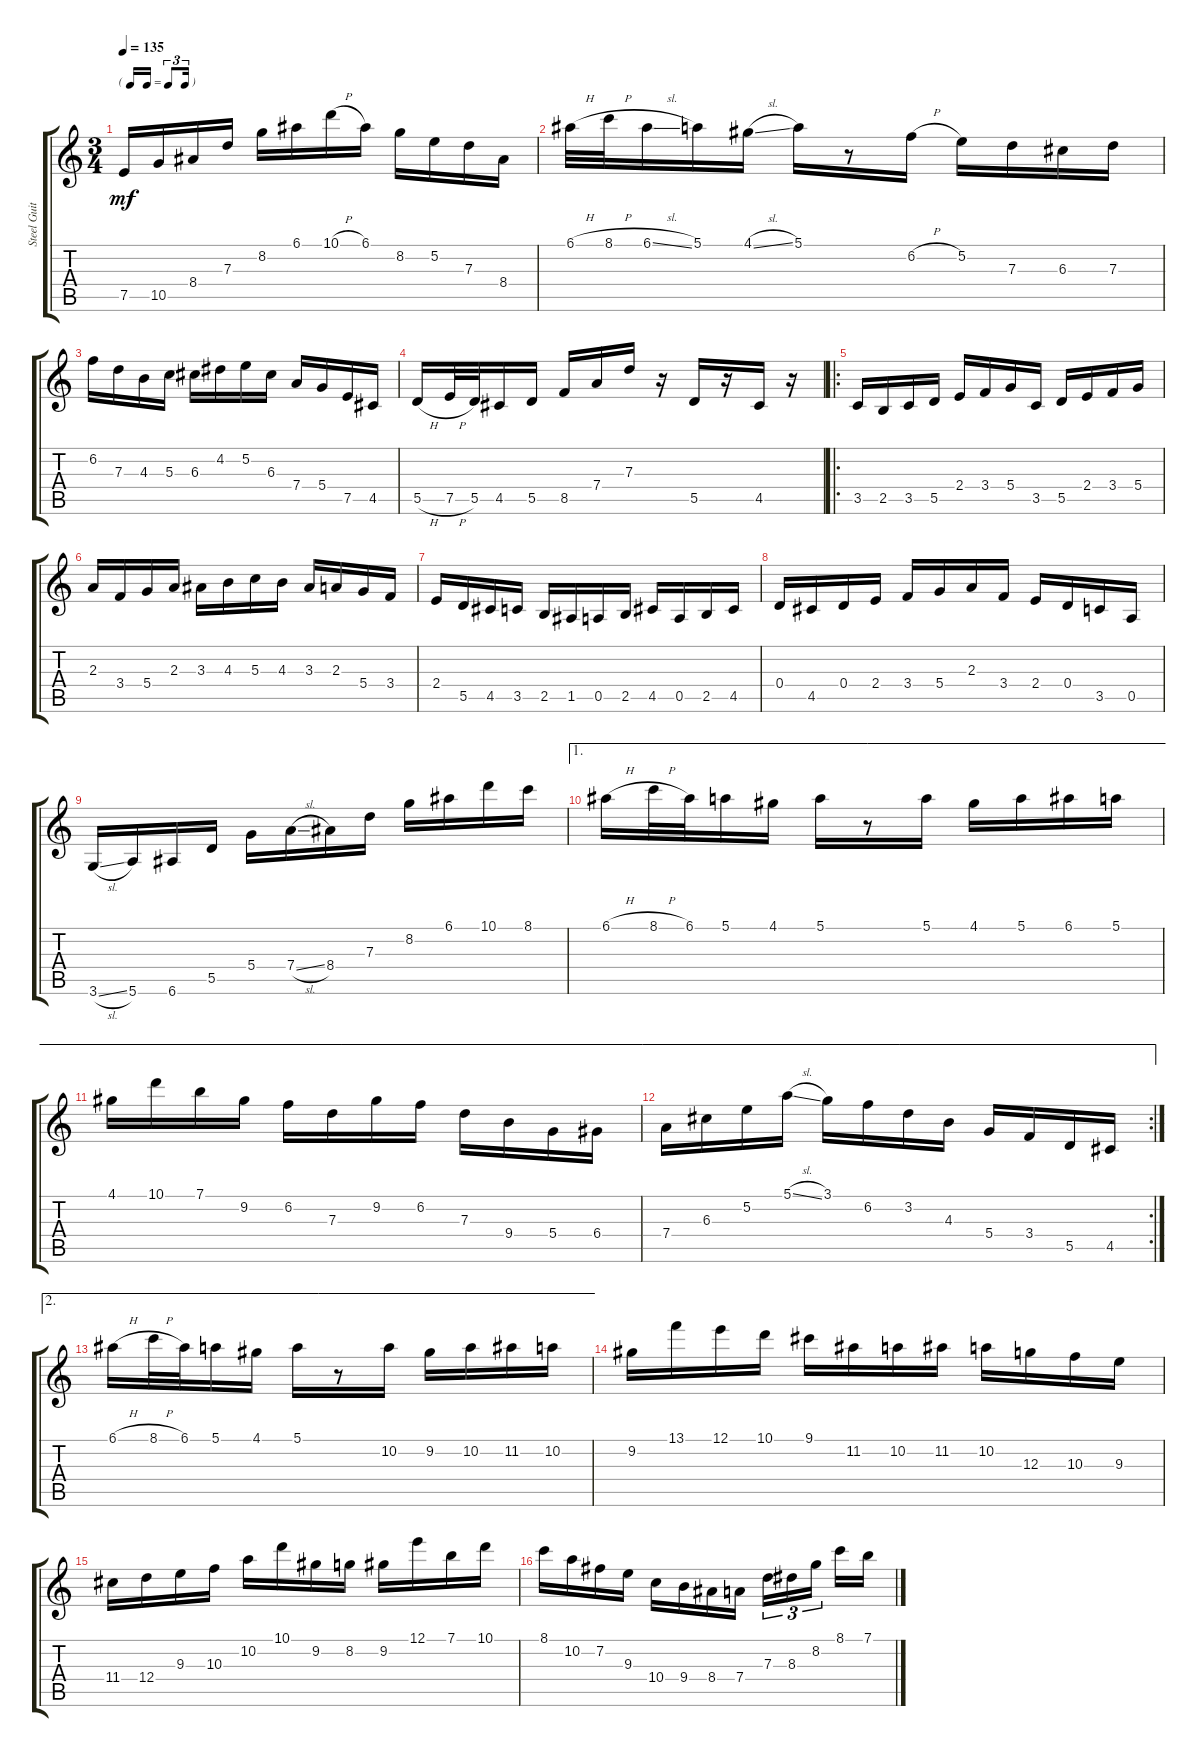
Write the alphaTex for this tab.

\track ("Steel Guitar" "Steel Guit") {instrument acousticguitarsteel}
\staff {score tabs}
\tuning (E4 B3 G3 D3 A2 E2) {hide}
\ts (3 4)
\tf triplet16th
\tempo 135
\clef g2
\ks c
7.5.16{dy mf} 10.5.16 8.4.16 7.3.16 8.2.16 6.1.16 10.1{h}.16 6.1.16 8.2.16 5.2.16 7.3.16 8.4.16 |
6.1{h}.32 8.1{h}.32 6.1{sl}.16 5.1.16 4.1{sl}.16 5.1.16 r.8 6.2{h}.16 5.2.16 7.3.16 6.3.16 7.3.16 |
6.2.16 7.3.16 4.3.16 5.3.16 6.3.16 4.2.16 5.2.16 6.3.16 7.4.16 5.4.16 7.5.16 4.5.16 |
5.5{h}.16 7.5{h}.32 5.5.32 4.5.16 5.5.16 8.5.16 7.4.16 7.3.16 r.16 5.5.16 r.16 4.5.16 r.16 |
\ro
3.5.16 2.5.16 3.5.16 5.5.16 2.4.16 3.4.16 5.4.16 3.5.16 5.5.16 2.4.16 3.4.16 5.4.16 |
2.3.16 3.4.16 5.4.16 2.3.16 3.3.16 4.3.16 5.3.16 4.3.16 3.3.16 2.3.16 5.4.16 3.4.16 |
2.4.16 5.5.16 4.5.16 3.5.16 2.5.16 1.5.16 0.5.16 2.5.16 4.5.16 0.5.16 2.5.16 4.5.16 |
0.4.16 4.5.16 0.4.16 2.4.16 3.4.16 5.4.16 2.3.16 3.4.16 2.4.16 0.4.16 3.5.16 0.5.16 |
3.6{sl}.16 5.6.16 6.6.16 5.5.16 5.4.16 7.4{sl}.16 8.4.16 7.3.16 8.2.16 6.1.16 10.1.16 8.1.16 |
\ae 1
6.1{h}.16 8.1{h}.32 6.1.32 5.1.16 4.1.16 5.1.16 r.8 5.1.16 4.1.16 5.1.16 6.1.16 5.1.16 |
\ae 1
4.1.16 10.1.16 7.1.16 9.2.16 6.2.16 7.3.16 9.2.16 6.2.16 7.3.16 9.4.16 5.4.16 6.4.16 |
\ae 1
\rc 2
7.4.16 6.3.16 5.2.16 5.1{sl}.16 3.1.16 6.2.16 3.2.16 4.3.16 5.4.16 3.4.16 5.5.16 4.5.16 |
\ae 2
6.1{h}.16 8.1{h}.32 6.1.32 5.1.16 4.1.16 5.1.16 r.8 10.2.16 9.2.16 10.2.16 11.2.16 10.2.16 |
9.2.16 13.1.16 12.1.16 10.1.16 9.1.16 11.2.16 10.2.16 11.2.16 10.2.16 12.3.16 10.3.16 9.3.16 |
11.4.16 12.4.16 9.3.16 10.3.16 10.2.16 10.1.16 9.2.16 8.2.16 9.2.16 12.1.16 7.1.16 10.1.16 |
8.1.16 10.2.16 7.2.16 9.3.16 10.4.16 9.4.16 8.4.16 7.4.16 7.3.16{tu (3 2)} 8.3.16{tu (3 2)} 8.2.16{tu (3 2) beam splitsecondary} 8.1.16 7.1.16
